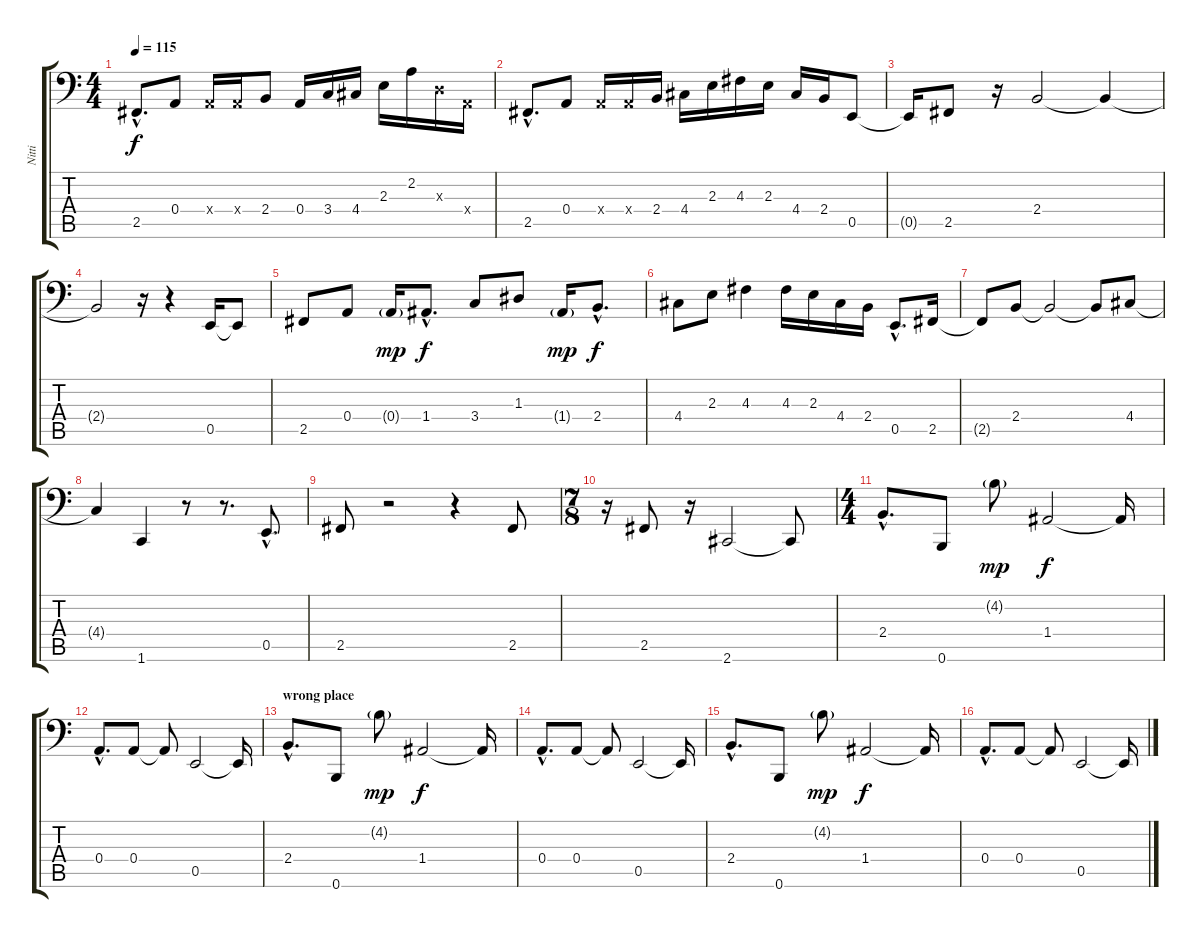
\track ("Nitti" "Nitti") {instrument electricbassfinger}
\staff {score tabs}
\tuning (C3 G2 D2 A1 E1 B0) {hide}
\ts (4 4)
\tempo 115
\clef f4
\ks c
2.5{hac}.8{d dy f} 0.4.8 0.4{x}.16 0.4{x}.16 2.4.8 0.4.16 3.4.16 4.4.16 2.3.16 2.2.16 0.3{x}.16 0.4{x}.16 |
2.5{hac}.8{d} 0.4.8 0.4{x}.16 0.4{x}.16 2.4.16 4.4.16 2.3.16 4.3.16 2.3.16 4.4.16 2.4.16 0.5.8 |
\section ("" "")
0.5{t}.16 2.5.8 r.16 2.4.2 2.4{t}.4 |
2.4{t}.2 r.16 r.4 0.5.16 0.5{t}.8 |
2.5.8 0.4.8 0.4{g}.16{dy mp} 1.4{hac}.8{d dy f} 3.4.8 1.3.8 1.4{g}.16{dy mp} 2.4{hac}.8{d dy f} |
4.4.8 2.3.8 4.3.4 4.3.16 2.3.16 4.4.16 2.4.16 0.5{hac}.8{d} 2.5.16 |
2.5{t}.8 2.4.8 2.4{t}.2 2.4{t}.8 4.4.8 |
4.4{t}.4 1.6.4 r.8 r.8{d} 0.5{hac}.8{d} |
2.5.8 r.2 r.4 2.5.8 |
\ts (7 8)
r.16 2.5.8 r.16 2.6.2 2.6{t}.8 |
\ts (4 4)
2.4{hac}.8{d} 0.6.8 4.2{g}.8{dy mp} 1.4.2{dy f} 1.4{t}.16 |
0.4{hac}.8{d} 0.4.8 0.4{t}.8 0.5.2 0.5{t}.16 |
\section ("" "wrong place")
2.4{hac}.8{d} 0.6.8 4.2{g}.8{dy mp} 1.4.2{dy f} 1.4{t}.16 |
0.4{hac}.8{d} 0.4.8 0.4{t}.8 0.5.2 0.5{t}.16 |
2.4{hac}.8{d} 0.6.8 4.2{g}.8{dy mp} 1.4.2{dy f} 1.4{t}.16 |
0.4{hac}.8{d} 0.4.8 0.4{t}.8 0.5.2 0.5{t}.16
